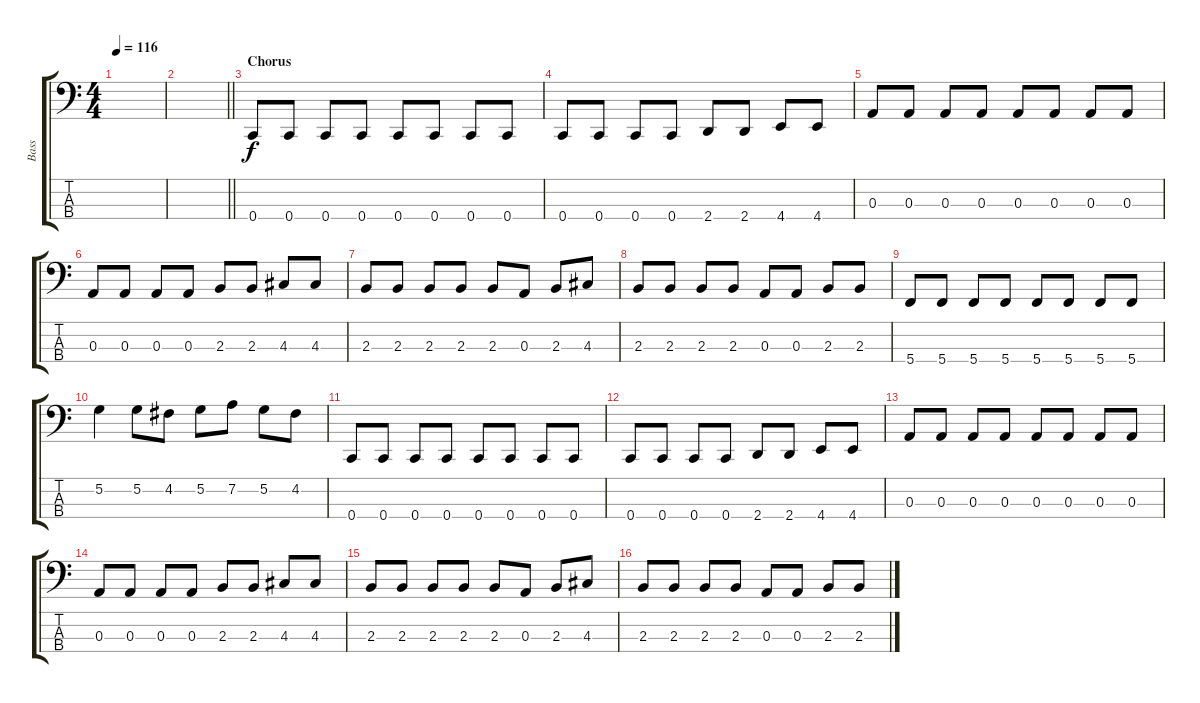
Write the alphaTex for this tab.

\track ("Bass" "Bass") {instrument electricbassfinger}
\staff {score tabs}
\tuning (G2 D2 A1 C1) {hide}
\ts (4 4)
\tempo 116
\clef f4
\ks c
|
\barLineRight lightlight
|
\section ("" "Chorus")
0.4.8 0.4.8 0.4.8 0.4.8 0.4.8 0.4.8 0.4.8 0.4.8 |
0.4.8 0.4.8 0.4.8 0.4.8 2.4.8 2.4.8 4.4.8 4.4.8 |
0.3.8 0.3.8 0.3.8 0.3.8 0.3.8 0.3.8 0.3.8 0.3.8 |
0.3.8 0.3.8 0.3.8 0.3.8 2.3.8 2.3.8 4.3.8 4.3.8 |
2.3.8 2.3.8 2.3.8 2.3.8 2.3.8 0.3.8 2.3.8 4.3.8 |
2.3.8 2.3.8 2.3.8 2.3.8 0.3.8 0.3.8 2.3.8 2.3.8 |
5.4.8 5.4.8 5.4.8 5.4.8 5.4.8 5.4.8 5.4.8 5.4.8 |
5.2.4 5.2.8 4.2.8 5.2.8 7.2.8 5.2.8 4.2.8 |
0.4.8 0.4.8 0.4.8 0.4.8 0.4.8 0.4.8 0.4.8 0.4.8 |
0.4.8 0.4.8 0.4.8 0.4.8 2.4.8 2.4.8 4.4.8 4.4.8 |
0.3.8 0.3.8 0.3.8 0.3.8 0.3.8 0.3.8 0.3.8 0.3.8 |
0.3.8 0.3.8 0.3.8 0.3.8 2.3.8 2.3.8 4.3.8 4.3.8 |
2.3.8 2.3.8 2.3.8 2.3.8 2.3.8 0.3.8 2.3.8 4.3.8 |
2.3.8 2.3.8 2.3.8 2.3.8 0.3.8 0.3.8 2.3.8 2.3.8
